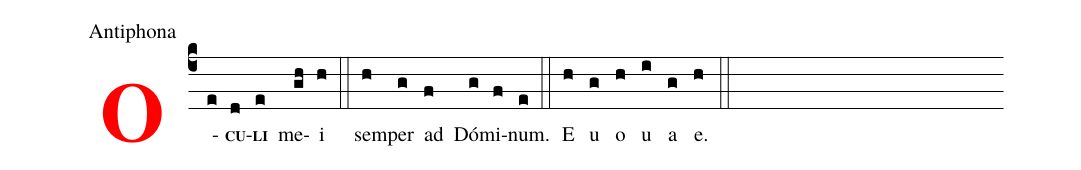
office-part: Antiphona;
%%
<v>\bf\textcolor{red}{O}</v>(c4e)<v>\bf\scriptsize{CU}</v>(d)<v>\bf\scriptsize{LI}</v>(e) me(gh)i(h) (::) sem(h)per(g) ad(f) Dó(g)mi(f)num.(e) (::) E(h) u(g) o(h) u(i) a(g) e.(h) (::)
